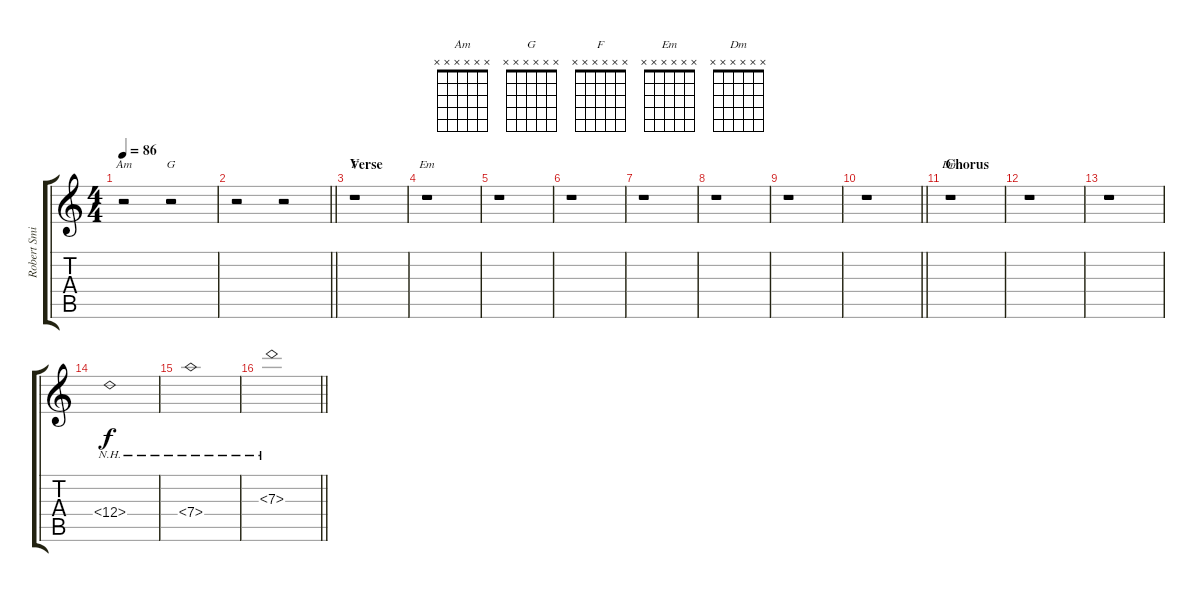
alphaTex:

\track ("Robert Smith 2" "Robert Smi") {instrument electricguitarclean}
\staff {score tabs}
\tuning (E4 B3 G3 D3 A2 E2) {hide}
\chord ("Am" x x x x x x)
\chord ("G" x x x x x x)
\chord ("F" x x x x x x)
\chord ("Em" x x x x x x)
\chord ("Dm" x x x x x x)
\ts (4 4)
\tempo 86
\clef g2
\ks c
r.2{ch "Am" dy f} r.2{ch "G"} |
\barLineRight lightlight
r.2 r.2 |
\section ("" "Verse")
r.1{ch "F"} |
r.1{ch "Em"} |
r.1 |
r.1 |
r.1 |
r.1 |
r.1 |
\barLineRight lightlight
r.1 |
\section ("" "Chorus")
r.1{ch "Dm"} |
r.1 |
r.1 |
12.4{nh}.1 |
7.4{nh}.1 |
\barLineRight lightlight
7.3{nh}.1
